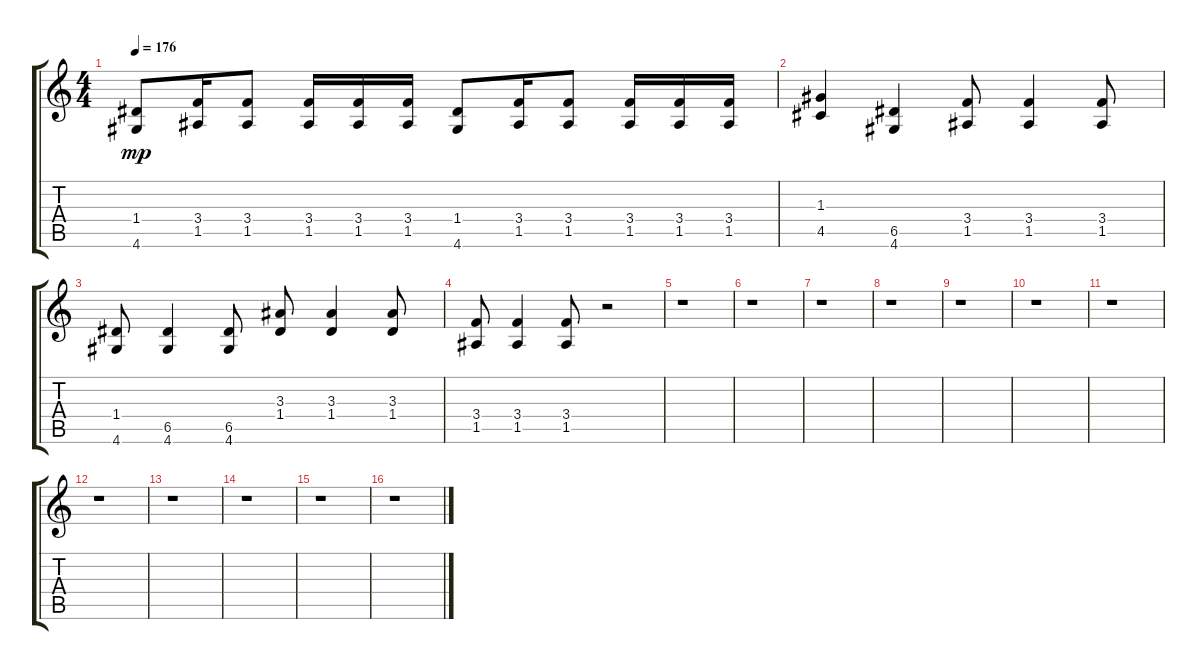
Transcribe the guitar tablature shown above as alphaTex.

\track "" {instrument distortionguitar}
\staff {score tabs}
\tuning (E4 B3 G3 D3 A2 E2) {hide}
\ts (4 4)
\tempo 176
\clef g2
\ks c
(1.4 4.6).8{dy mp} (3.4 1.5).16 (3.4 1.5).8 (3.4 1.5).16 (3.4 1.5).16 (3.4 1.5).16 (1.4 4.6).8 (3.4 1.5).16 (3.4 1.5).8 (3.4 1.5).16 (3.4 1.5).16 (3.4 1.5).16 |
(1.3 4.5).4 (6.5 4.6).4 (3.4 1.5).8 (3.4 1.5).4 (3.4 1.5).8 |
(1.4 4.6).8 (6.5 4.6).4 (6.5 4.6).8 (3.3 1.4).8 (3.3 1.4).4 (3.3 1.4).8 |
(3.4 1.5).8 (3.4 1.5).4 (3.4 1.5).8 r.2 |
r.1 |
r.1 |
r.1 |
r.1 |
r.1 |
r.1 |
r.1 |
r.1 |
r.1 |
r.1 |
r.1 |
r.1
